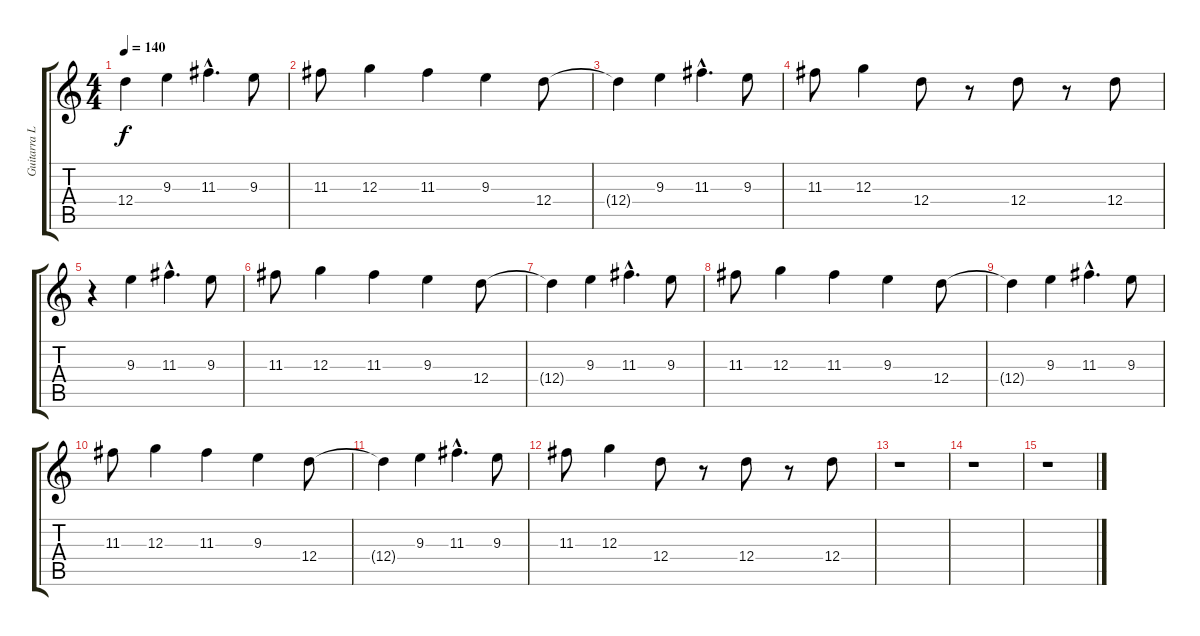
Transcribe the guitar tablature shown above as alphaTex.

\track ("Guitarra Lider" "Guitarra L") {instrument distortionguitar}
\staff {score tabs}
\tuning (E4 B3 G3 D3 A2 E2) {hide}
\ts (4 4)
\tempo 140
\clef g2
\ks c
12.4{t}.4{dy f} 9.3.4 11.3{hac}.4{d} 9.3.8 |
11.3.8 12.3.4 11.3.4 9.3.4 12.4.8 |
12.4{t}.4 9.3.4 11.3{hac}.4{d} 9.3.8 |
11.3.8 12.3.4 12.4.8 r.8 12.4.8 r.8 12.4.8 |
r.4 9.3.4 11.3{hac}.4{d} 9.3.8 |
11.3.8 12.3.4 11.3.4 9.3.4 12.4.8 |
12.4{t}.4 9.3.4 11.3{hac}.4{d} 9.3.8 |
11.3.8 12.3.4 11.3.4 9.3.4 12.4.8 |
12.4{t}.4 9.3.4 11.3{hac}.4{d} 9.3.8 |
11.3.8 12.3.4 11.3.4 9.3.4 12.4.8 |
12.4{t}.4 9.3.4 11.3{hac}.4{d} 9.3.8 |
11.3.8 12.3.4 12.4.8 r.8 12.4.8 r.8 12.4.8 |
r.1 |
r.1 |
r.1
